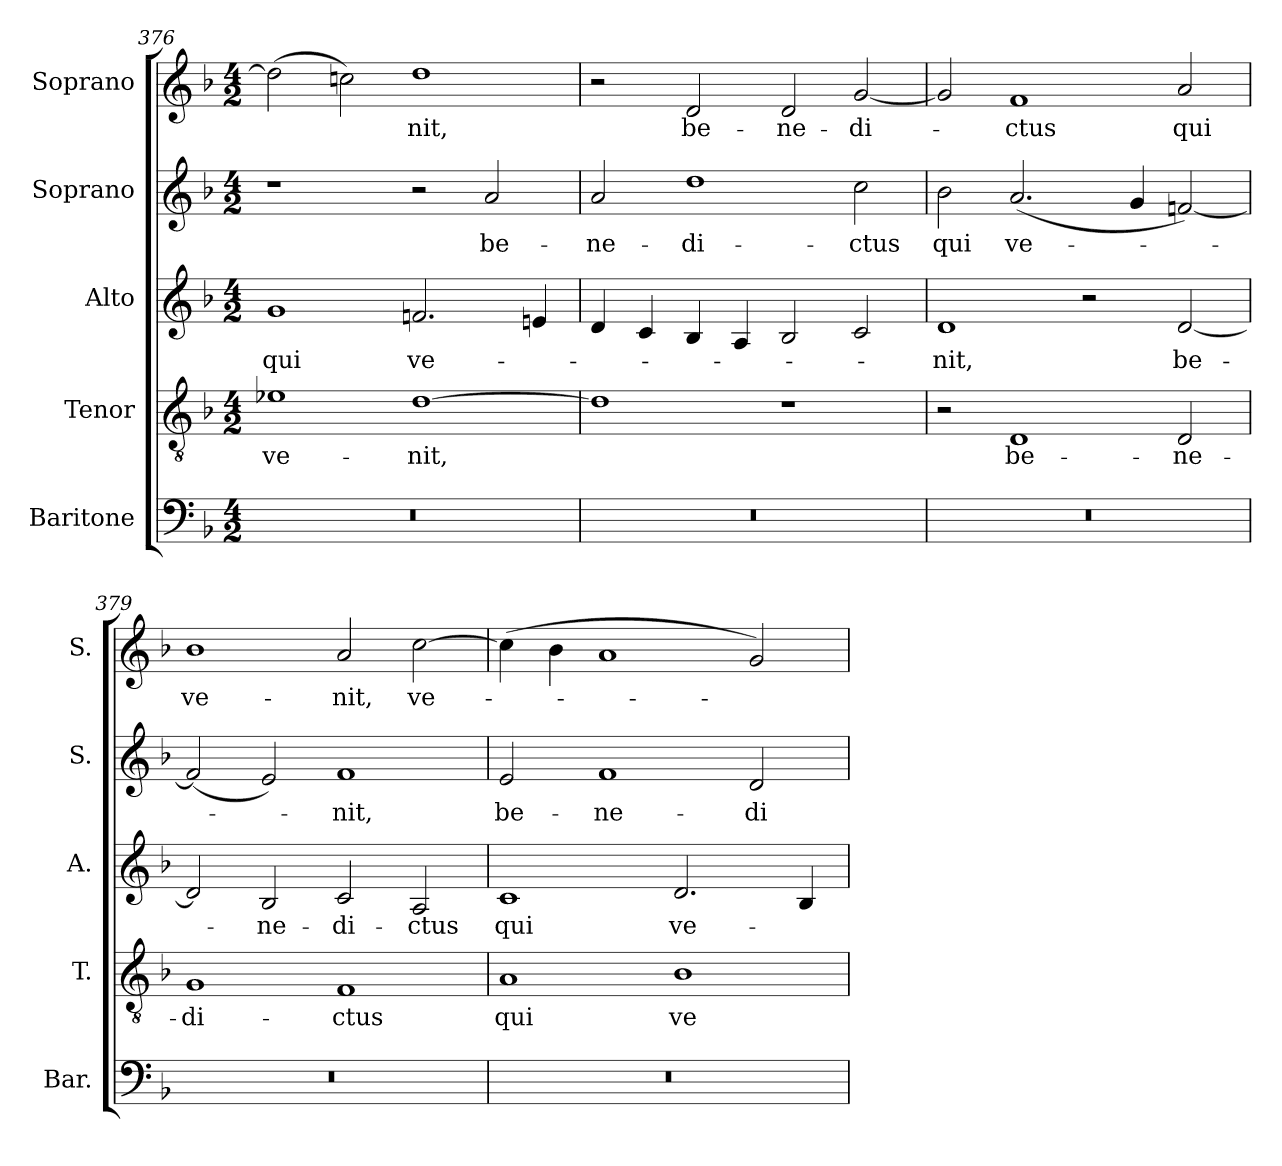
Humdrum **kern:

**kern	**kern	**text	**kern	**text	**kern	**text	**kern	**text
*part5	*part4	*part4	*part3	*part3	*part2	*part2	*part1	*part1
*staff5	*staff4	*staff4	*staff3	*staff3	*staff2	*staff2	*staff1	*staff1
*I"Baritone	*I"Tenor	*	*I"Alto	*	*I"Soprano	*	*I"Soprano	*
*I'Bar.	*I'T.	*	*I'A.	*	*I'S.	*	*I'S.	*
*clefF4	*clefGv2	*	*clefG2	*	*clefG2	*	*clefG2	*
*	*ITrd7c12	*	*	*	*	*	*	*
*k[b-]	*k[b-]	*	*k[b-]	*	*k[b-]	*	*k[b-]	*
*F:	*F:	*	*F:	*	*F:	*	*F:	*
*M4/2	*M4/2	*	*M4/2	*	*M4/2	*	*M4/2	*
=376	=376	=376	=376	=376	=376	=376	=376	=376
!LO:N:vis=1	!	!	!	!	!	!	!	!
!	!	!LO:LY:b:color=#000000	!	!	!	!	!	!
!	!	!	!	!LO:LY:b:color=#000000	!	!	!	!
0r	1E-Xi	ve-	1gi	qui	1r	.	(2ddi\]	.
.	.	.	.	.	.	.	2ccni\)	.
!	!	!LO:LY:b:color=#000000	!	!	!	!	!	!
!	!	!	!	!LO:LY:b:color=#000000	!	!	!	!
!	!	!	!	!	!	!	!	!LO:LY:b:color=#000000
.	[1Di	-nit,	2.fni/	ve-	2r	.	1ddi	-nit,
!	!	!	!	!	!	!LO:LY:b:color=#000000	!	!
.	.	.	.	.	2ai/	be-	.	.
.	.	.	4eni/	.	.	.	.	.
=377	=377	=377	=377	=377	=377	=377	=377	=377
!LO:N:vis=1	!	!	!	!	!	!	!	!
!	!	!	!	!	!	!LO:LY:b:color=#000000	!	!
0r	1Di]	.	4di/	.	2ai/	-ne-	2r	.
.	.	.	4ci/	.	.	.	.	.
!	!	!	!	!	!	!LO:LY:b:color=#000000	!	!
!	!	!	!	!	!	!	!	!LO:LY:b:color=#000000
.	.	.	4B-i/	.	1ddi	-di-	2di/	be-
.	.	.	4Ai/	.	.	.	.	.
!	!	!	!	!	!	!	!	!LO:LY:b:color=#000000
.	1r	.	2B-i/	.	.	.	2di/	-ne-
!	!	!	!	!	!	!LO:LY:b:color=#000000	!	!
!	!	!	!	!	!	!	!	!LO:LY:b:color=#000000
.	.	.	2ci/	.	2cci\	-ctus	[2gi/	-di-
!!LO:LB:g=z
=378	=378	=378	=378	=378	=378	=378	=378	=378
!LO:N:vis=1	!	!	!	!	!	!	!	!
!	!	!	!	!LO:LY:b:color=#000000	!	!	!	!
!	!	!	!	!	!	!LO:LY:b:color=#000000	!	!
0r	2r	.	1di	-nit,	2b-i\	qui	2gi/]	.
!	!	!LO:LY:b:color=#000000	!	!	!	!	!	!
!	!	!	!	!	!	!LO:LY:b:color=#000000	!	!
!	!	!	!	!	!	!	!	!LO:LY:b:color=#000000
.	1DDi	be-	.	.	(2.ai/	ve-	1fi	-ctus
.	.	.	2r	.	.	.	.	.
.	.	.	.	.	4gi/	.	.	.
!	!	!LO:LY:b:color=#000000	!	!	!	!	!	!
!	!	!	!	!LO:LY:b:color=#000000	!	!	!	!
!	!	!	!	!	!	!	!	!LO:LY:b:color=#000000
.	2DDi/	-ne-	[2di/	be-	[2fni/)	.	2ai/	qui
=379	=379	=379	=379	=379	=379	=379	=379	=379
!LO:N:vis=1	!	!	!	!	!	!	!	!
!	!	!LO:LY:b:color=#000000	!	!	!	!	!	!
!	!	!	!	!	!	!	!	!LO:LY:b:color=#000000
0r	1GGi	-di-	2di/]	.	(2fi/]	.	1b-i	ve-
!	!	!	!	!LO:LY:b:color=#000000	!	!	!	!
.	.	.	2B-i/	-ne-	2ei/)	.	.	.
!	!	!LO:LY:b:color=#000000	!	!	!	!	!	!
!	!	!	!	!LO:LY:b:color=#000000	!	!	!	!
!	!	!	!	!	!	!LO:LY:b:color=#000000	!	!
!	!	!	!	!	!	!	!	!LO:LY:b:color=#000000
.	1FFi	-ctus	2ci/	-di-	1fi	-nit,	2ai/	-nit,
!	!	!	!	!LO:LY:b:color=#000000	!	!	!	!
!	!	!	!	!	!	!	!	!LO:LY:b:color=#000000
.	.	.	2Ai/	-ctus	.	.	[2cci\	ve-
=380	=380	=380	=380	=380	=380	=380	=380	=380
!LO:N:vis=1	!	!	!	!	!	!	!	!
!	!	!LO:LY:b:color=#000000	!	!	!	!	!	!
!	!	!	!	!LO:LY:b:color=#000000	!	!	!	!
!	!	!	!	!	!	!LO:LY:b:color=#000000	!	!
0r	1AAi	qui	1ci	qui	2ei/	be-	(4cci\]	.
.	.	.	.	.	.	.	4b-i\	.
!	!	!	!	!	!	!LO:LY:b:color=#000000	!	!
.	.	.	.	.	1fi	-ne-	1ai	.
!	!	!LO:LY:b:color=#000000	!	!	!	!	!	!
!	!	!	!	!LO:LY:b:color=#000000	!	!	!	!
.	1BB-i	ve-	2.di/	ve-	.	.	.	.
!	!	!	!	!	!	!LO:LY:b:color=#000000	!	!
.	.	.	.	.	2di/	-di-	2gi/)	.
.	.	.	4B-i/	.	.	.	.	.
=	=	=	=	=	=	=	=	=
*-	*-	*-	*-	*-	*-	*-	*-	*-
